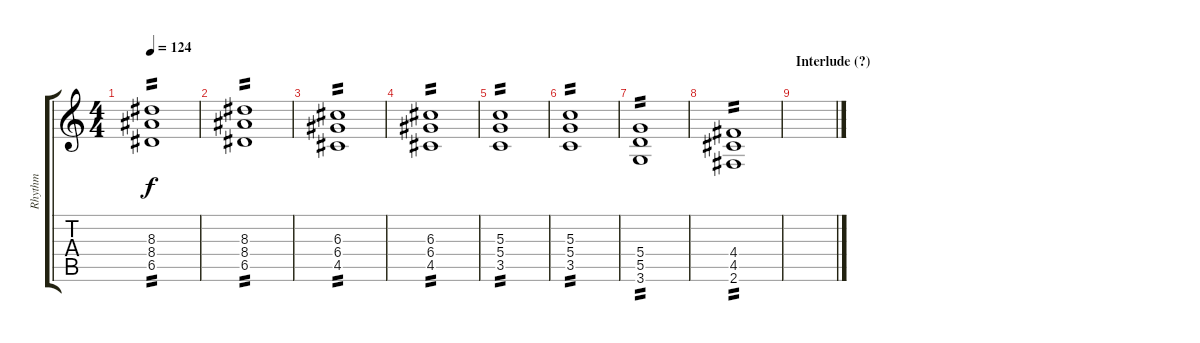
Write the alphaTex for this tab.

\track ("Rhythm" "Rhythm") {instrument overdrivenguitar}
\staff {score tabs}
\tuning (E4 B3 G3 D3 A2 E2) {hide}
\ts (4 4)
\tempo 124
\clef g2
\ks c
(8.3 8.4 6.5).1{tp 2 dy f} |
(8.3 8.4 6.5).1{tp 2} |
(6.3 6.4 4.5).1{tp 2} |
(6.3 6.4 4.5).1{tp 2} |
(5.3 5.4 3.5).1{tp 2} |
(5.3 5.4 3.5).1{tp 2} |
(5.4 5.5 3.6).1{tp 2} |
(4.4 4.5 2.6).1{tp 2} |
\section ("" "Interlude (?)")
